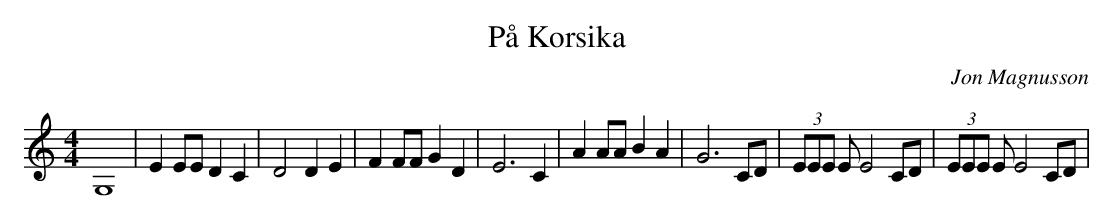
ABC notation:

X:1
T:På Korsika
C:Jon Magnusson
M:4/4
L:1/16
K:C
G,16|E4E2E2 D4C4| D8 D4E4| F4F2F2 G4D4| E12C4|A4A2A2 B4A4| G12 C2D2 |(3:2:3 E2E2E2 E2E8 C2D2|(3:2:3 E2E2E2 E2 E8 C2D2|
